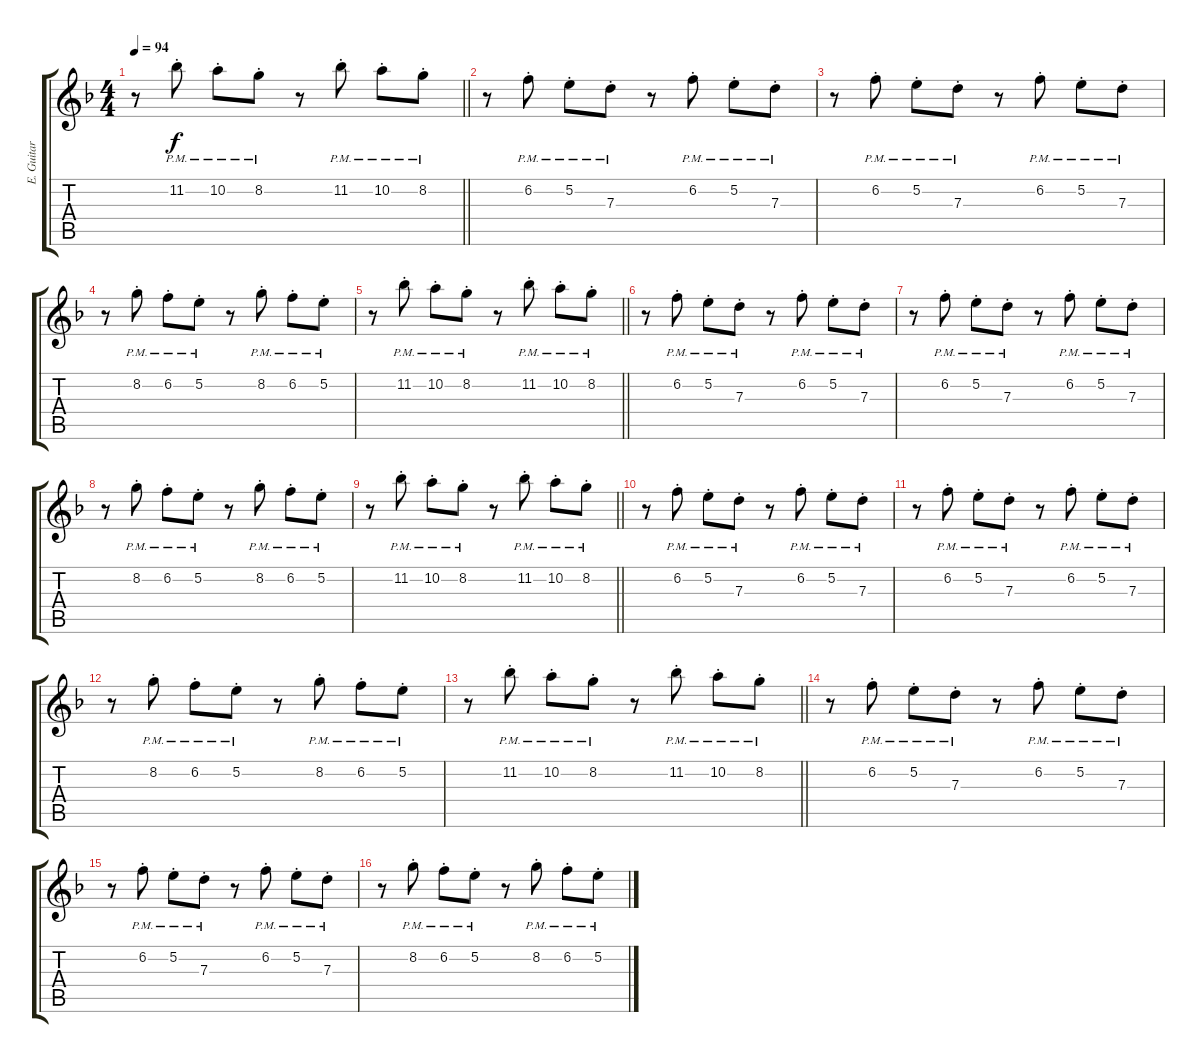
\track ("E. Guitar (Fill Ins)" "E. Guitar ") {instrument overdrivenguitar}
\staff {score tabs}
\tuning (E4 B3 G3 D3 A2 E2) {hide}
\ts (4 4)
\tempo 94
\clef g2
\barLineRight lightlight
\ks dminor
r.8{dy f} 11.2{pm st}.8 10.2{pm st}.8 8.2{pm st}.8 r.8 11.2{pm st}.8 10.2{pm st}.8 8.2{pm st}.8 |
r.8{balance 0} 6.2{pm st}.8 5.2{pm st}.8 7.3{pm st}.8 r.8 6.2{pm st}.8 5.2{pm st}.8 7.3{pm st}.8 |
r.8 6.2{pm st}.8 5.2{pm st}.8 7.3{pm st}.8 r.8 6.2{pm st}.8 5.2{pm st}.8 7.3{pm st}.8 |
r.8{balance 16} 8.2{pm st}.8 6.2{pm st}.8 5.2{pm st}.8 r.8 8.2{pm st}.8 6.2{pm st}.8 5.2{pm st}.8 |
\barLineRight lightlight
r.8 11.2{pm st}.8 10.2{pm st}.8 8.2{pm st}.8 r.8 11.2{pm st}.8 10.2{pm st}.8 8.2{pm st}.8 |
r.8{balance 0} 6.2{pm st}.8 5.2{pm st}.8 7.3{pm st}.8 r.8 6.2{pm st}.8 5.2{pm st}.8 7.3{pm st}.8 |
r.8 6.2{pm st}.8 5.2{pm st}.8 7.3{pm st}.8 r.8 6.2{pm st}.8 5.2{pm st}.8 7.3{pm st}.8 |
r.8{balance 16} 8.2{pm st}.8 6.2{pm st}.8 5.2{pm st}.8 r.8 8.2{pm st}.8 6.2{pm st}.8 5.2{pm st}.8 |
\barLineRight lightlight
r.8 11.2{pm st}.8 10.2{pm st}.8 8.2{pm st}.8 r.8 11.2{pm st}.8 10.2{pm st}.8 8.2{pm st}.8 |
r.8{balance 0} 6.2{pm st}.8 5.2{pm st}.8 7.3{pm st}.8 r.8 6.2{pm st}.8 5.2{pm st}.8 7.3{pm st}.8 |
r.8 6.2{pm st}.8 5.2{pm st}.8 7.3{pm st}.8 r.8 6.2{pm st}.8 5.2{pm st}.8 7.3{pm st}.8 |
r.8{balance 16} 8.2{pm st}.8 6.2{pm st}.8 5.2{pm st}.8 r.8 8.2{pm st}.8 6.2{pm st}.8 5.2{pm st}.8 |
\barLineRight lightlight
r.8 11.2{pm st}.8 10.2{pm st}.8 8.2{pm st}.8 r.8 11.2{pm st}.8 10.2{pm st}.8 8.2{pm st}.8 |
r.8{balance 0} 6.2{pm st}.8 5.2{pm st}.8 7.3{pm st}.8 r.8 6.2{pm st}.8 5.2{pm st}.8 7.3{pm st}.8 |
r.8 6.2{pm st}.8 5.2{pm st}.8 7.3{pm st}.8 r.8 6.2{pm st}.8 5.2{pm st}.8 7.3{pm st}.8 |
r.8{balance 16} 8.2{pm st}.8 6.2{pm st}.8 5.2{pm st}.8 r.8 8.2{pm st}.8 6.2{pm st}.8 5.2{pm st}.8
